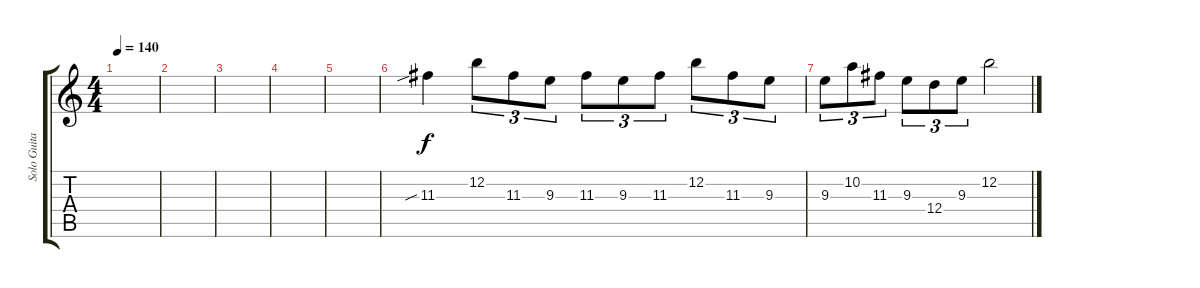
\track ("Solo Guitar" "Solo Guita") {instrument distortionguitar}
\staff {score tabs}
\tuning (E4 B3 G3 D3 A2 E2) {hide}
\ts (4 4)
\tempo 140
\clef g2
\ks c
|
|
|
|
|
11.3{sib}.4{volume 14} 12.2.8{tu (3 2)} 11.3.8{tu (3 2)} 9.3.8{tu (3 2)} 11.3.8{tu (3 2)} 9.3.8{tu (3 2)} 11.3.8{tu (3 2)} 12.2.8{tu (3 2)} 11.3.8{tu (3 2)} 9.3.8{tu (3 2)} |
9.3.8{tu (3 2)} 10.2.8{tu (3 2)} 11.3.8{tu (3 2)} 9.3.8{tu (3 2)} 12.4.8{tu (3 2)} 9.3.8{tu (3 2)} 12.2.2
